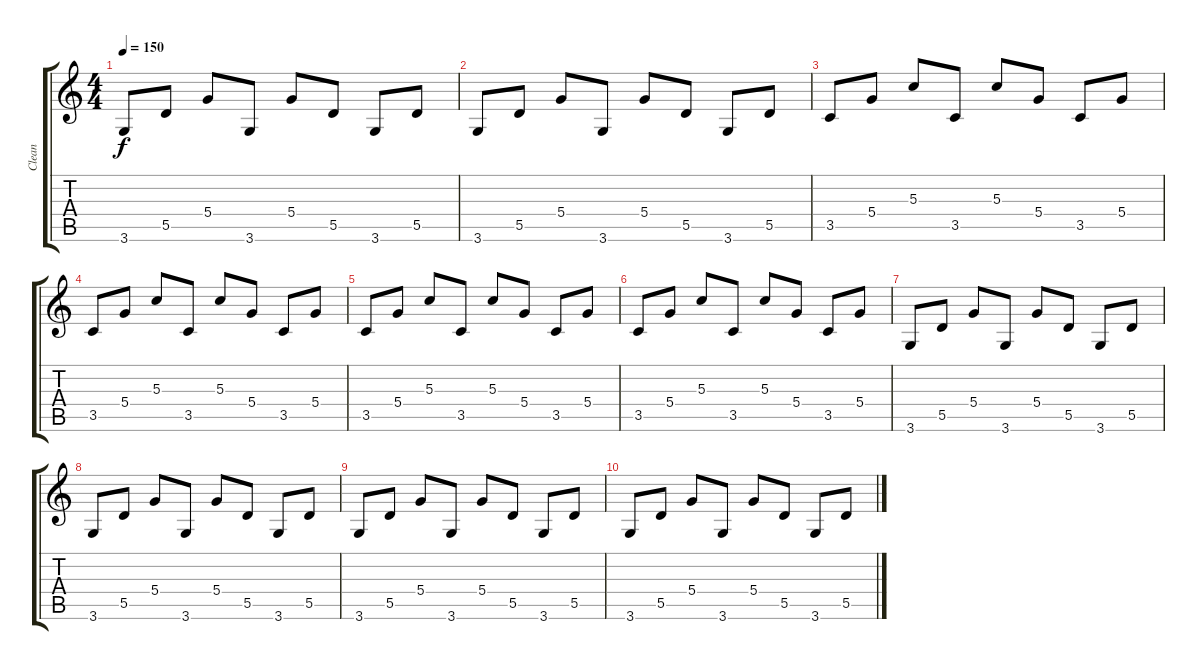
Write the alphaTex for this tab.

\track ("Clean" "Clean") {instrument electricguitarclean}
\staff {score tabs}
\tuning (E4 B3 G3 D3 A2 E2) {hide}
\ts (4 4)
\tempo 150
\clef g2
\ks c
3.6.8{dy f} 5.5.8 5.4.8 3.6.8 5.4.8 5.5.8 3.6.8 5.5.8 |
3.6.8 5.5.8 5.4.8 3.6.8 5.4.8 5.5.8 3.6.8 5.5.8 |
3.5.8 5.4.8 5.3.8 3.5.8 5.3.8 5.4.8 3.5.8 5.4.8 |
3.5.8 5.4.8 5.3.8 3.5.8 5.3.8 5.4.8 3.5.8 5.4.8 |
3.5.8 5.4.8 5.3.8 3.5.8 5.3.8 5.4.8 3.5.8 5.4.8 |
3.5.8 5.4.8 5.3.8 3.5.8 5.3.8 5.4.8 3.5.8 5.4.8 |
3.6.8 5.5.8 5.4.8 3.6.8 5.4.8 5.5.8 3.6.8 5.5.8 |
3.6.8 5.5.8 5.4.8 3.6.8 5.4.8 5.5.8 3.6.8 5.5.8 |
3.6.8 5.5.8 5.4.8 3.6.8 5.4.8 5.5.8 3.6.8 5.5.8 |
3.6.8 5.5.8 5.4.8 3.6.8 5.4.8 5.5.8 3.6.8 5.5.8
